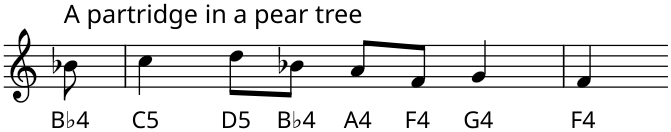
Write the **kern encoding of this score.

**kern	**text
*part1	*part1
*staff1	*staff1
*I"Piano	*
*I'Pno.	*
!!LO:PB:g=z
*clefG2	*
*k[]	*
*M4/4	*
=1	=1
!LO:TX:a:t=A partridge in a pear tree	!
!	!LO:LY:b
8b-X\	B♭4
=2	=2
!	!LO:LY:b
4cc\	C5
!	!LO:LY:b
8dd\L	D5
!	!LO:LY:b
8b-X\J	B♭4
!	!LO:LY:b
8a/L	A4
!	!LO:LY:b
8f/J	F4
!	!LO:LY:b
4g/	G4
=3	=3
!	!LO:LY:b
4f/	F4
=-	=-
*-	*-
